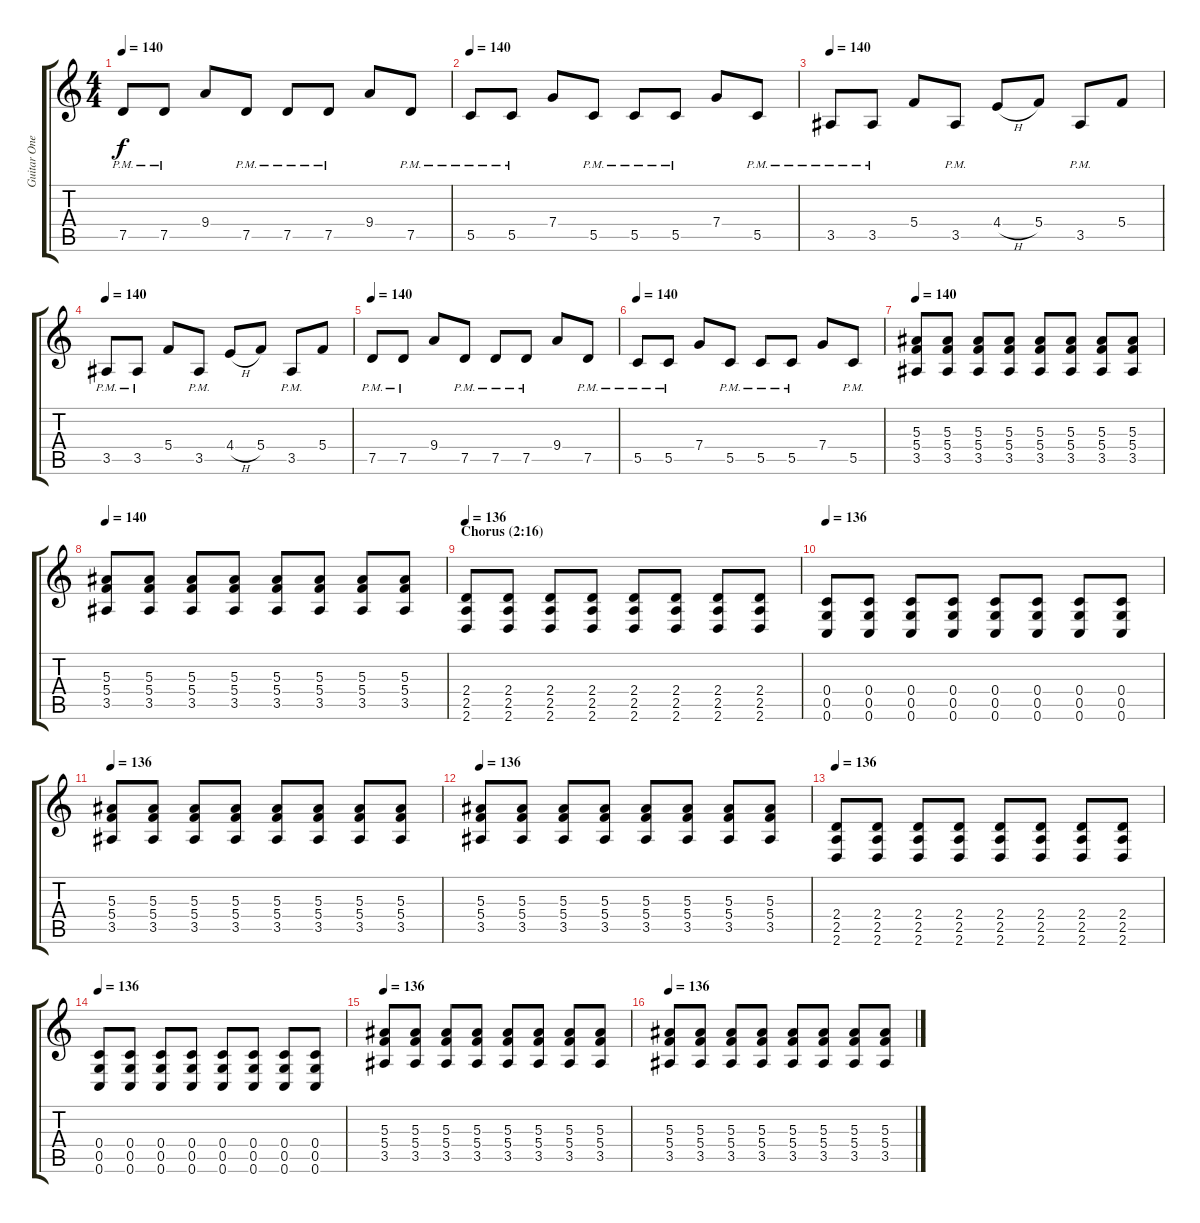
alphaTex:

\track ("Guitar One" "Guitar One") {instrument distortionguitar}
\staff {score tabs}
\tuning (D4 A3 F3 C3 G2 C2) {hide}
\ts (4 4)
\tempo 140
\clef g2
\ks c
7.5{pm}.8{dy f} 7.5{pm}.8 9.4.8 7.5{pm}.8 7.5{pm}.8 7.5{pm}.8 9.4.8 7.5{pm}.8 |
\tempo 140
5.5{pm}.8 5.5{pm}.8 7.4.8 5.5{pm}.8 5.5{pm}.8 5.5{pm}.8 7.4.8 5.5{pm}.8 |
\tempo 140
3.5{pm}.8 3.5{pm}.8 5.4.8 3.5{pm}.8 4.4{h}.8 5.4.8 3.5{pm}.8 5.4.8 |
\tempo 140
3.5{pm}.8 3.5{pm}.8 5.4.8 3.5{pm}.8 4.4{h}.8 5.4.8 3.5{pm}.8 5.4.8 |
\tempo 140
7.5{pm}.8 7.5{pm}.8 9.4.8 7.5{pm}.8 7.5{pm}.8 7.5{pm}.8 9.4.8 7.5{pm}.8 |
\tempo 140
5.5{pm}.8 5.5{pm}.8 7.4.8 5.5{pm}.8 5.5{pm}.8 5.5{pm}.8 7.4.8 5.5{pm}.8 |
\tempo 140
(5.3 5.4 3.5).8 (5.3 5.4 3.5).8 (5.3 5.4 3.5).8 (5.3 5.4 3.5).8 (5.3 5.4 3.5).8 (5.3 5.4 3.5).8 (5.3 5.4 3.5).8 (5.3 5.4 3.5).8 |
\tempo 140
(5.3 5.4 3.5).8 (5.3 5.4 3.5).8 (5.3 5.4 3.5).8 (5.3 5.4 3.5).8 (5.3 5.4 3.5).8 (5.3 5.4 3.5).8 (5.3 5.4 3.5).8 (5.3 5.4 3.5).8 |
\section ("" "Chorus (2:16)")
\tempo 136
(2.4 2.5 2.6).8 (2.4 2.5 2.6).8 (2.4 2.5 2.6).8 (2.4 2.5 2.6).8 (2.4 2.5 2.6).8 (2.4 2.5 2.6).8 (2.4 2.5 2.6).8 (2.4 2.5 2.6).8 |
\tempo 136
(0.4 0.5 0.6).8 (0.4 0.5 0.6).8 (0.4 0.5 0.6).8 (0.4 0.5 0.6).8 (0.4 0.5 0.6).8 (0.4 0.5 0.6).8 (0.4 0.5 0.6).8 (0.4 0.5 0.6).8 |
\tempo 136
(5.3 5.4 3.5).8 (5.3 5.4 3.5).8 (5.3 5.4 3.5).8 (5.3 5.4 3.5).8 (5.3 5.4 3.5).8 (5.3 5.4 3.5).8 (5.3 5.4 3.5).8 (5.3 5.4 3.5).8 |
\tempo 136
(5.3 5.4 3.5).8 (5.3 5.4 3.5).8 (5.3 5.4 3.5).8 (5.3 5.4 3.5).8 (5.3 5.4 3.5).8 (5.3 5.4 3.5).8 (5.3 5.4 3.5).8 (5.3 5.4 3.5).8 |
\tempo 136
(2.4 2.5 2.6).8 (2.4 2.5 2.6).8 (2.4 2.5 2.6).8 (2.4 2.5 2.6).8 (2.4 2.5 2.6).8 (2.4 2.5 2.6).8 (2.4 2.5 2.6).8 (2.4 2.5 2.6).8 |
\tempo 136
(0.4 0.5 0.6).8 (0.4 0.5 0.6).8 (0.4 0.5 0.6).8 (0.4 0.5 0.6).8 (0.4 0.5 0.6).8 (0.4 0.5 0.6).8 (0.4 0.5 0.6).8 (0.4 0.5 0.6).8 |
\tempo 136
(5.3 5.4 3.5).8 (5.3 5.4 3.5).8 (5.3 5.4 3.5).8 (5.3 5.4 3.5).8 (5.3 5.4 3.5).8 (5.3 5.4 3.5).8 (5.3 5.4 3.5).8 (5.3 5.4 3.5).8 |
\tempo 136
(5.3 5.4 3.5).8 (5.3 5.4 3.5).8 (5.3 5.4 3.5).8 (5.3 5.4 3.5).8 (5.3 5.4 3.5).8 (5.3 5.4 3.5).8 (5.3 5.4 3.5).8 (5.3 5.4 3.5).8
